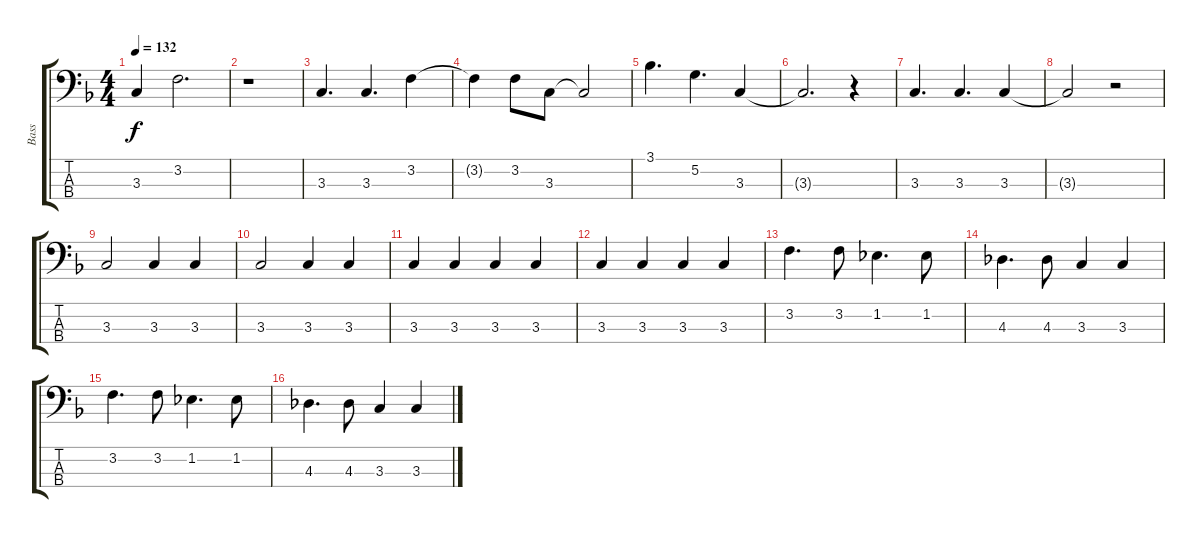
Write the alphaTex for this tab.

\track ("Bass" "Bass") {instrument acousticbass}
\staff {score tabs}
\tuning (G2 D2 A1 E1) {hide}
\ts (4 4)
\tempo 132
\clef f4
\ks f
3.3{t}.4{dy f} 3.2.2{d} |
r.1 |
3.3.4{d} 3.3.4{d} 3.2.4 |
3.2{t}.4 3.2.8 3.3.8 3.3{t}.2 |
3.1.4{d} 5.2.4{d} 3.3.4 |
3.3{t}.2{d} r.4 |
3.3.4{d} 3.3.4{d} 3.3.4 |
3.3{t}.2 r.2 |
3.3.2 3.3.4 3.3.4 |
3.3.2 3.3.4 3.3.4 |
3.3.4 3.3.4 3.3.4 3.3.4 |
3.3.4 3.3.4 3.3.4 3.3.4 |
3.2.4{d} 3.2.8 1.2.4{d} 1.2.8 |
4.3.4{d} 4.3.8 3.3.4 3.3.4 |
3.2.4{d} 3.2.8 1.2.4{d} 1.2.8 |
4.3.4{d} 4.3.8 3.3.4 3.3.4
